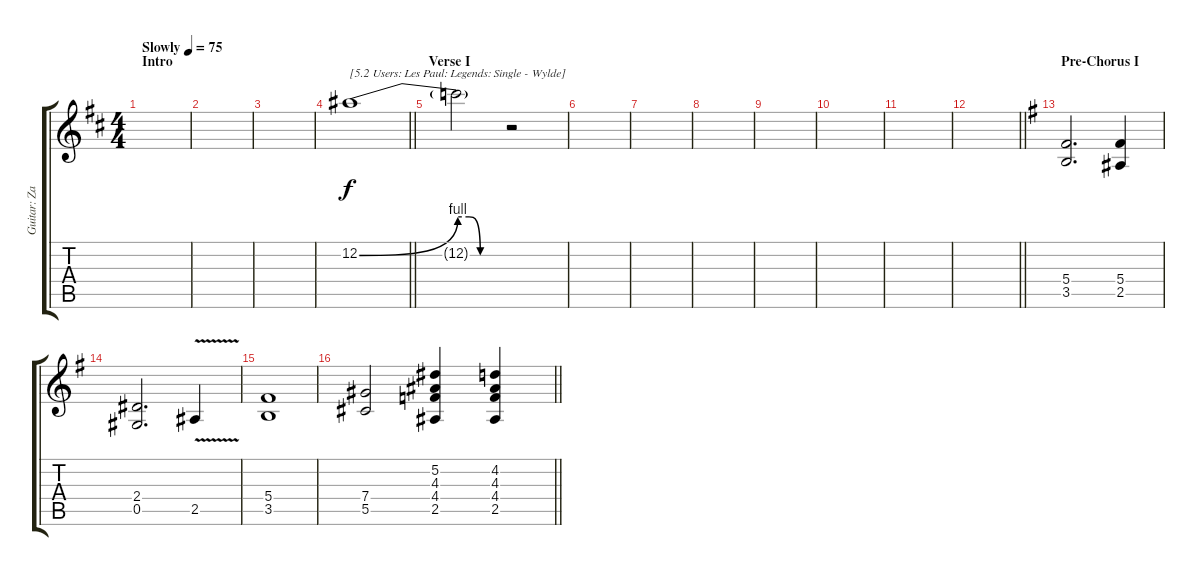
\track ("Guitar: Zakk" "Guitar: Za") {instrument overdrivenguitar}
\staff {score tabs}
\tuning (Eb4 Bb3 Gb3 Db3 Ab2 Eb2) {hide}
\ts (4 4)
\section ("" "Intro")
\tempo (75 "Slowly")
\clef g2
\ks d
|
|
|
\barLineRight lightlight
12.2{be (bend 0 0 60 4)}.1{txt "[5.2 Users: Les Paul: Legends: Single - Wylde]"} |
\section ("" "Verse I")
12.2{be (custom 0 4 15 4 30 0 60 0) t}.2 r.2 |
|
|
|
|
|
|
\barLineRight lightlight
|
\section ("" "Pre-Chorus I")
\ks g
(5.4 3.5).2{d} (5.4 2.5).4 |
(2.4 0.5).2{d} 2.5{v}.4 |
(5.4 3.5).1 |
\barLineRight lightlight
(7.4 5.5).2 (5.2 4.3 4.4 2.5).4 (4.2 4.3 4.4 2.5).4
